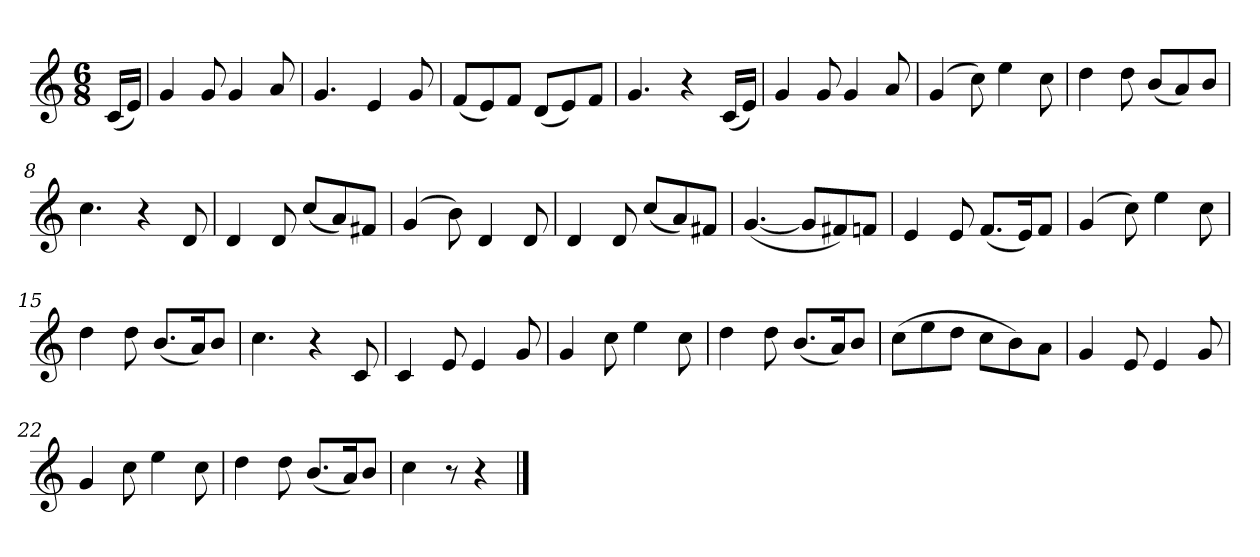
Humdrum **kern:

**kern
*part1
*staff1
*k[]
*M6/8
*MM120
=
(16cLL
16eJJ)
=1
4g
8g
4g
8a
=2
4.g
4e
8g
=3
(8fL
8e)
8fJ
(8dL
8e)
8fJ
=4
4.g
4r
(16cLL
16eJJ)
=5
4g
8g
4g
8a
=6
(4g
8cc)
4ee
8cc
=7
4dd
8dd
(8bL
8a)
8bJ
=8
4.cc
4r
8d
=9
4d
8d
(8ccL
8a)
8f#XJ
=10
(4g
8b)
4d
8d
=11
4d
8d
(8ccL
8a)
8f#XJ
=12
([4.g
8gL]
8f#X)
8fnJ
=13
4e
8e
(8.fL
16eK)
8fJ
=14
(4g
8cc)
4ee
8cc
=15
4dd
8dd
(8.bL
16aK)
8bJ
=16
4.cc
4r
8c
=17
4c
8e
4e
8g
=18
4g
8cc
4ee
8cc
=19
4dd
8dd
(8.bL
16aK)
8bJ
=20
(8ccL
8ee
8ddJ
8ccL
8b)
8aJ
=21
4g
8e
4e
8g
=22
4g
8cc
4ee
8cc
=23
4dd
8dd
(8.bL
16aK)
8bJ
=24
4cc
8r
4r
==
*-
